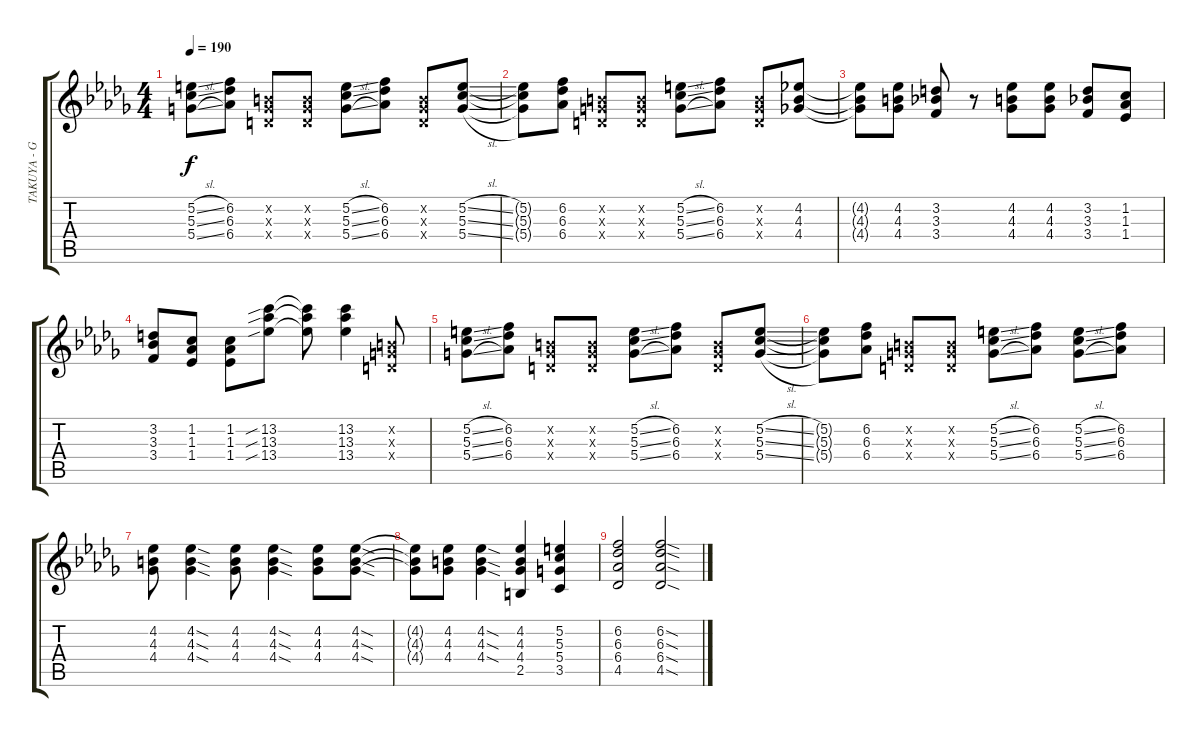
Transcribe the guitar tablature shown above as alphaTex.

\track ("TAKUYA - Guitar 1" "TAKUYA - G") {instrument distortionguitar}
\staff {score tabs}
\tuning (E4 B3 G3 D3 A2 E2) {hide}
\ts (4 4)
\tempo 190
\clef g2
\ks db
(5.2{sl} 5.3{sl} 5.4{sl}).8{dy f} (6.2 6.3 6.4).8 (0.2{x} 0.3{x} 0.4{x}).8 (0.2{x} 0.3{x} 0.4{x}).8 (5.2{sl} 5.3{sl} 5.4{sl}).8 (6.2 6.3 6.4).8 (0.2{x} 0.3{x} 0.4{x}).8 (5.2{sl} 5.3{sl} 5.4{sl}).8 |
(5.2{t} 5.3{t} 5.4{t}).8 (6.2 6.3 6.4).8 (0.2{x} 0.3{x} 0.4{x}).8 (0.2{x} 0.3{x} 0.4{x}).8 (5.2{sl} 5.3{sl} 5.4{sl}).8 (6.2 6.3 6.4).8 (0.2{x} 0.3{x} 0.4{x}).8 (4.2 4.3 4.4).8 |
(4.2{t} 4.3{t} 4.4{t}).8 (4.2 4.3 4.4).8 (3.2 3.3 3.4).8 r.8 (4.2 4.3 4.4).8 (4.2 4.3 4.4).8 (3.2 3.3 3.4).8 (1.2 1.3 1.4).8 |
(3.2 3.3 3.4).8 (1.2 1.3 1.4).8 (1.2 1.3 1.4).8 (13.2{sib} 13.3{sib} 13.4{sib}).8 (13.2{t} 13.3{t} 13.4{t}).8 (13.2 13.3 13.4).4 (0.2{x} 0.3{x} 0.4{x}).8 |
(5.2{sl} 5.3{sl} 5.4{sl}).8 (6.2 6.3 6.4).8 (0.2{x} 0.3{x} 0.4{x}).8 (0.2{x} 0.3{x} 0.4{x}).8 (5.2{sl} 5.3{sl} 5.4{sl}).8 (6.2 6.3 6.4).8 (0.2{x} 0.3{x} 0.4{x}).8 (5.2{sl} 5.3{sl} 5.4{sl}).8 |
(5.2{t} 5.3{t} 5.4{t}).8 (6.2 6.3 6.4).8 (0.2{x} 0.3{x} 0.4{x}).8 (0.2{x} 0.3{x} 0.4{x}).8 (5.2{sl} 5.3{sl} 5.4{sl}).8 (6.2 6.3 6.4).8 (5.2{sl} 5.3{sl} 5.4{sl}).8 (6.2 6.3 6.4).8 |
(4.2 4.3 4.4).8 (4.2{sod} 4.3{sod} 4.4{sod}).4 (4.2 4.3 4.4).8 (4.2{sod} 4.3{sod} 4.4{sod}).4 (4.2 4.3 4.4).8 (4.2{sod} 4.3{sod} 4.4{sod}).8 |
(4.2{t} 4.3{t} 4.4{t}).8 (4.2 4.3 4.4).8 (4.2{sod} 4.3{sod} 4.4{sod}).4 (4.2 4.3 4.4 2.5).4 (5.2 5.3 5.4 3.5).4 |
(6.2 6.3 6.4 4.5).2 (6.2{sod} 6.3{sod} 6.4{sod} 4.5{sod}).2
